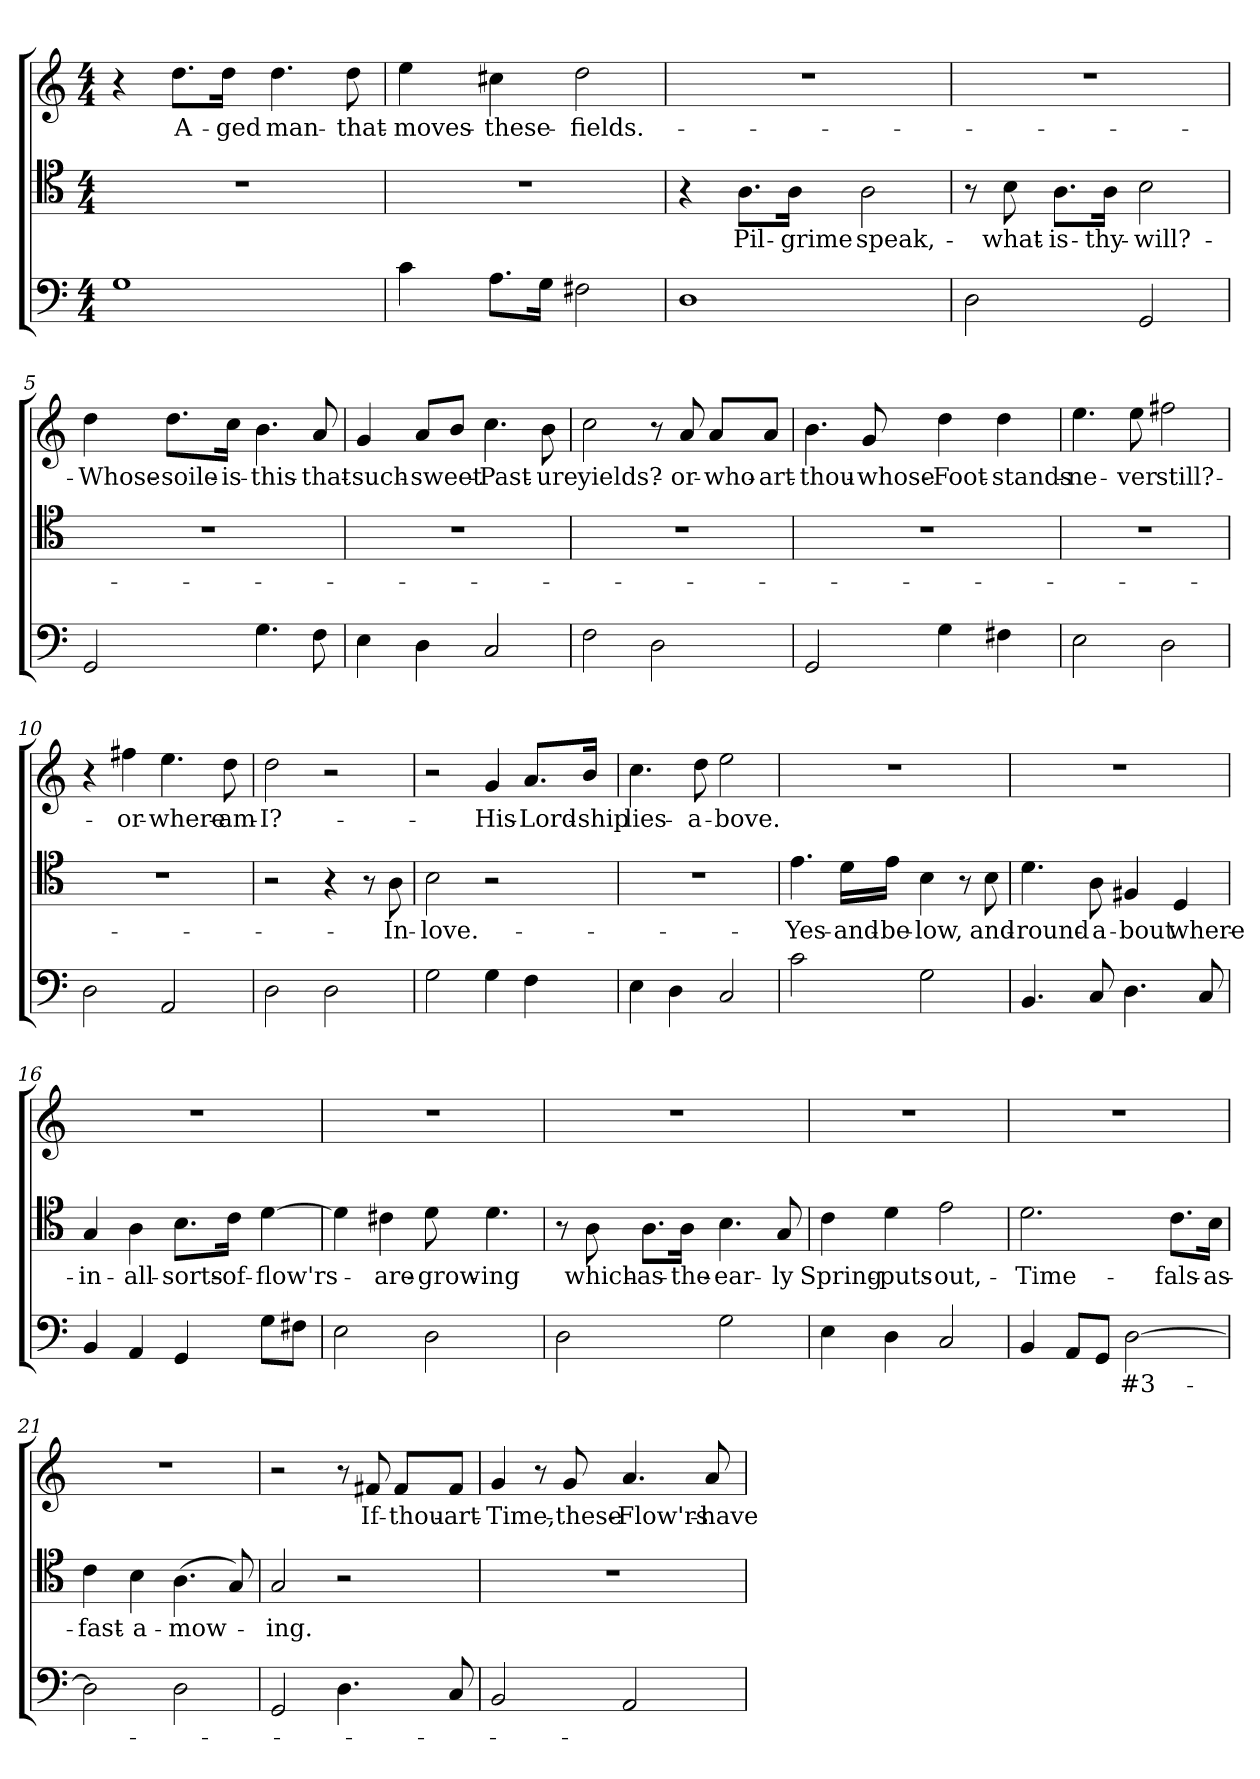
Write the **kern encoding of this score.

**kern	**text	**kern	**text	**kern	**text
*part3	*part3	*part2	*part2	*part1	*part1
*staff3	*staff3	*staff2	*staff2	*staff1	*staff1
*clefF4	*	*clefC4	*	*clefG2	*
*k[]	*	*k[]	*	*k[]	*
*C:	*	*C:	*	*C:	*
*M4/4	*	*M4/4	*	*M4/4	*
=1	=1	=1	=1	=1	=1
1G\	.	1r	.	4r	.
.	.	.	.	8.dd\L	A-
.	.	.	.	16dd\Jk	-ged
.	.	.	.	4.dd\	man-
.	.	.	.	8dd\	that-
=2	=2	=2	=2	=2	=2
4c\	.	1r	.	4ee\	moves-
8.A\L	.	.	.	4cc#X\	these-
16G\Jk	.	.	.	.	.
2F#X\	.	.	.	2dd\	fields.-
=3	=3	=3	=3	=3	=3
1D\	.	4r	.	1r	.
.	.	8.A\L	Pil-	.	.
.	.	16A\Jk	-grime	.	.
.	.	2A\	speak,-	.	.
=4	=4	=4	=4	=4	=4
2D\	.	8r	.	1r	.
.	.	8B\	what-	.	.
.	.	8.A\L	is-	.	.
.	.	16A\Jk	thy-	.	.
2GG/	.	2B\	will?-	.	.
=5	=5	=5	=5	=5	=5
2GG/	.	1r	.	4dd\	Whose-
.	.	.	.	8.dd\L	soile-
.	.	.	.	16cc\Jk	is-
4.G\	.	.	.	4.b\	this-
8F\	.	.	.	8a/	that-
!!LO:LB:g=z
=6	=6	=6	=6	=6	=6
4E\	.	1r	.	4g/	such-
4D\	.	.	.	8a/L	sweet-
.	.	.	.	8b/J	.
2C/	.	.	.	4.cc\	Past-
.	.	.	.	8b\	-ure
=7	=7	=7	=7	=7	=7
2F\	.	1r	.	2cc\	yields?-
2D\	.	.	.	8r	.
.	.	.	.	8a/	or-
.	.	.	.	8a/L	who-
.	.	.	.	8a/J	art-
=8	=8	=8	=8	=8	=8
2GG/	.	1r	.	4.b\	thou-
.	.	.	.	8g/	whose-
4G\	.	.	.	4dd\	Foot-
4F#X\	.	.	.	4dd\	stands-
=9	=9	=9	=9	=9	=9
2E\	.	1r	.	4.ee\	ne-
.	.	.	.	8ee\	-ver
2D\	.	.	.	2ff#X\	still?-
=10	=10	=10	=10	=10	=10
2D\	.	1r	.	4r	.
.	.	.	.	4ff#X\	or-
2AA/	.	.	.	4.ee\	where-
.	.	.	.	8dd\	am-
!!LO:LB:g=z
=11	=11	=11	=11	=11	=11
2D\	.	2r	.	2dd\	I?-
2D\	.	4r	.	2r	.
.	.	8r	.	.	.
.	.	8A\	In-	.	.
=12	=12	=12	=12	=12	=12
2G\	.	2B\	love.-	2r	.
4G\	.	2r	.	4g/	His-
4F\	.	.	.	8.a/L	Lord-
.	.	.	.	16b/Jk	-ship
=13	=13	=13	=13	=13	=13
4E\	.	1r	.	4.cc\	lies-
4D\	.	.	.	.	.
.	.	.	.	8dd\	a-
2C/	.	.	.	2ee\	-bove.
=14	=14	=14	=14	=14	=14
2c\	.	4.e\	Yes-	1r	.
.	.	16d\LL	and-	.	.
.	.	16e\JJ	be-	.	.
2G\	.	4B\	-low,	.	.
.	.	8r	.	.	.
.	.	8B\	and-	.	.
=15	=15	=15	=15	=15	=15
4.BB/	.	4.d\	round-	1r	.
8C/	.	8A\	a-	.	.
4.D\	.	4F#X/	-bout	.	.
.	.	4D/	where-	.	.
8C/	.	.	.	.	.
!!LO:PB:g=z
=16	=16	=16	=16	=16	=16
4BB/	.	4G/	in-	1r	.
4AA/	.	4A\	all-	.	.
4GG/	.	8.B\L	sorts-	.	.
.	.	16c\Jk	of-	.	.
8G\L	.	[4d\	flow'rs-	.	.
8F#X\J	.	.	.	.	.
=17	=17	=17	=17	=17	=17
2E\	.	4d\]	.	1r	.
.	.	4c#X\	are-	.	.
2D\	.	8d\	grow-	.	.
.	.	4.d\	-ing	.	.
=18	=18	=18	=18	=18	=18
2D\	.	8r	.	1r	.
.	.	8A\	which-	.	.
.	.	8.A\L	as-	.	.
.	.	16A\Jk	the-	.	.
2G\	.	4.B\	ear-	.	.
.	.	8G/	-ly	.	.
=19	=19	=19	=19	=19	=19
4E\	.	4c\	Spring-	1r	.
4D\	.	4d\	puts-	.	.
2C/	.	2e\	out,-	.	.
=20	=20	=20	=20	=20	=20
4BB/	.	2.d\	Time-	1r	.
8AA/L	.	.	.	.	.
8GG/J	.	.	.	.	.
[2D\	#3-	.	.	.	.
.	.	8.c\L	fals-	.	.
.	.	16B\Jk	as-	.	.
!!LO:LB:g=z
=21	=21	=21	=21	=21	=21
2D\]	.	4c\	fast-	1r	.
.	.	4B\	a-	.	.
2D\	.	(4.A\	mow-	.	.
.	.	8G/)	.	.	.
=22	=22	=22	=22	=22	=22
2GG/	.	2G/	-ing.	2r	.
4.D\	.	2r	.	8r	.
.	.	.	.	8f#X/	If-
.	.	.	.	8f#/L	thou-
8C/	.	.	.	8f#/J	art-
=23	=23	=23	=23	=23	=23
2BB/	.	1r	.	4g/	Time,-
.	.	.	.	8r	.
.	.	.	.	8g/	these-
2AA/	.	.	.	4.a/	Flow'rs-
.	.	.	.	8a/	have-
=	=	=	=	=	=
*-	*-	*-	*-	*-	*-
